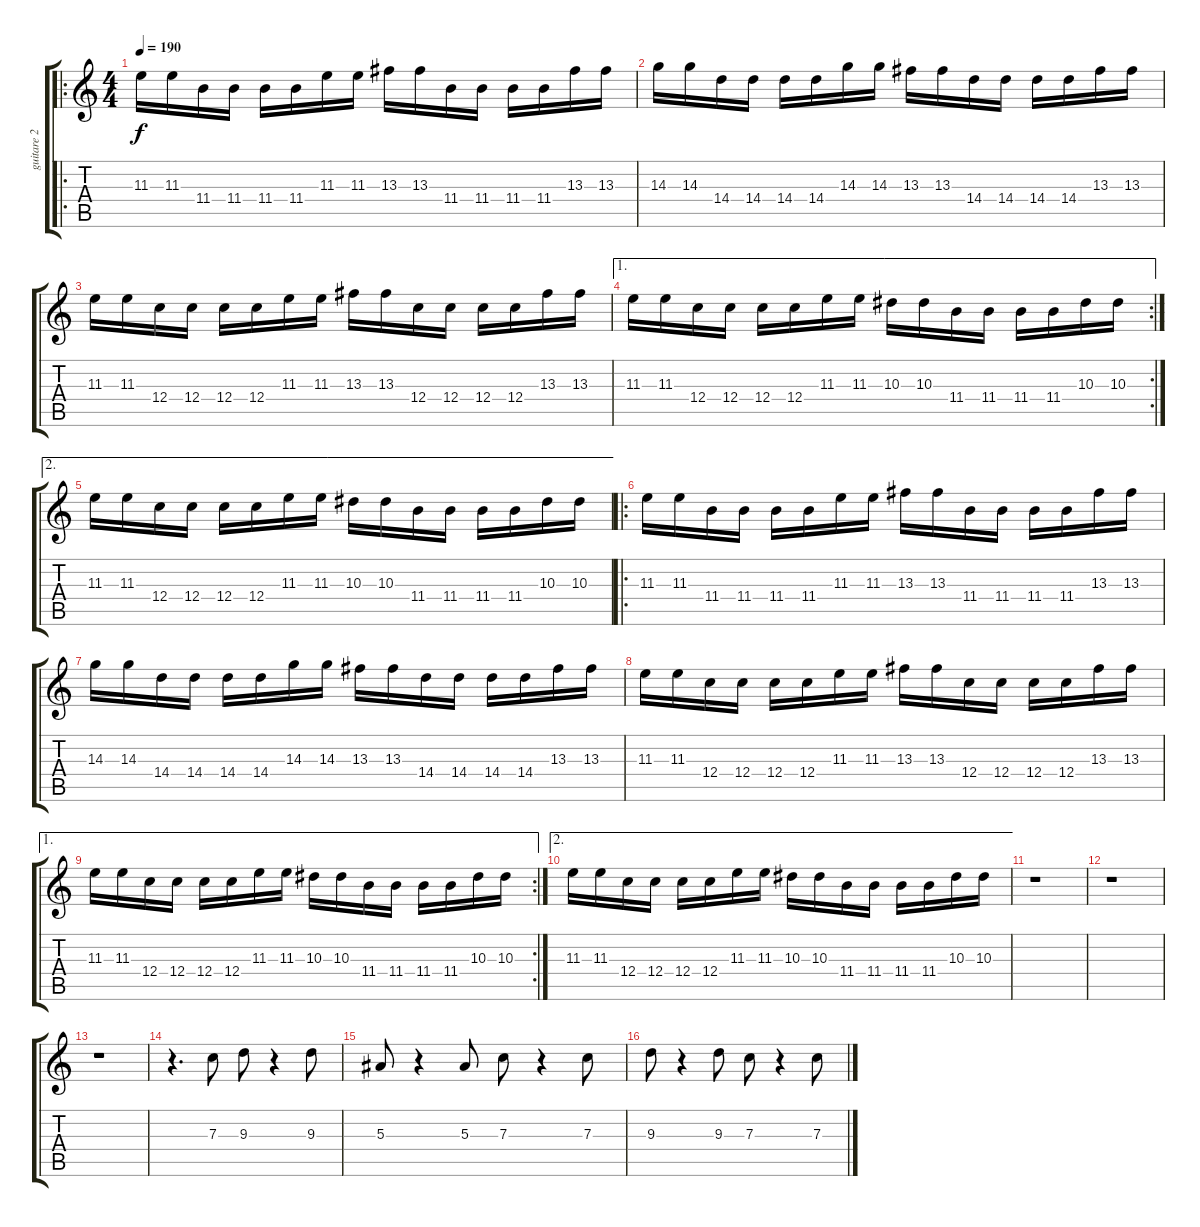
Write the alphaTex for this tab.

\track ("guitare 2" "guitare 2") {instrument distortionguitar}
\staff {score tabs}
\tuning (D4 A3 F3 C3 G2 D2) {hide}
\ro
\ts (4 4)
\tempo 190
\clef g2
\ks c
11.3.16{dy f} 11.3.16 11.4.16 11.4.16 11.4.16 11.4.16 11.3.16 11.3.16 13.3.16 13.3.16 11.4.16 11.4.16 11.4.16 11.4.16 13.3.16 13.3.16 |
14.3.16 14.3.16 14.4.16 14.4.16 14.4.16 14.4.16 14.3.16 14.3.16 13.3.16 13.3.16 14.4.16 14.4.16 14.4.16 14.4.16 13.3.16 13.3.16 |
11.3.16 11.3.16 12.4.16 12.4.16 12.4.16 12.4.16 11.3.16 11.3.16 13.3.16 13.3.16 12.4.16 12.4.16 12.4.16 12.4.16 13.3.16 13.3.16 |
\ae 1
\rc 2
11.3.16 11.3.16 12.4.16 12.4.16 12.4.16 12.4.16 11.3.16 11.3.16 10.3.16 10.3.16 11.4.16 11.4.16 11.4.16 11.4.16 10.3.16 10.3.16 |
\ae 2
11.3.16 11.3.16 12.4.16 12.4.16 12.4.16 12.4.16 11.3.16 11.3.16 10.3.16 10.3.16 11.4.16 11.4.16 11.4.16 11.4.16 10.3.16 10.3.16 |
\ro
11.3.16 11.3.16 11.4.16 11.4.16 11.4.16 11.4.16 11.3.16 11.3.16 13.3.16 13.3.16 11.4.16 11.4.16 11.4.16 11.4.16 13.3.16 13.3.16 |
14.3.16 14.3.16 14.4.16 14.4.16 14.4.16 14.4.16 14.3.16 14.3.16 13.3.16 13.3.16 14.4.16 14.4.16 14.4.16 14.4.16 13.3.16 13.3.16 |
11.3.16 11.3.16 12.4.16 12.4.16 12.4.16 12.4.16 11.3.16 11.3.16 13.3.16 13.3.16 12.4.16 12.4.16 12.4.16 12.4.16 13.3.16 13.3.16 |
\ae 1
\rc 2
11.3.16 11.3.16 12.4.16 12.4.16 12.4.16 12.4.16 11.3.16 11.3.16 10.3.16 10.3.16 11.4.16 11.4.16 11.4.16 11.4.16 10.3.16 10.3.16 |
\ae 2
11.3.16 11.3.16 12.4.16 12.4.16 12.4.16 12.4.16 11.3.16 11.3.16 10.3.16 10.3.16 11.4.16 11.4.16 11.4.16 11.4.16 10.3.16 10.3.16 |
r.1 |
r.1 |
r.1 |
r.4{d} 7.3.8 9.3.8 r.4 9.3.8 |
5.3.8 r.4 5.3.8 7.3.8 r.4 7.3.8 |
9.3.8 r.4 9.3.8 7.3.8 r.4 7.3.8
